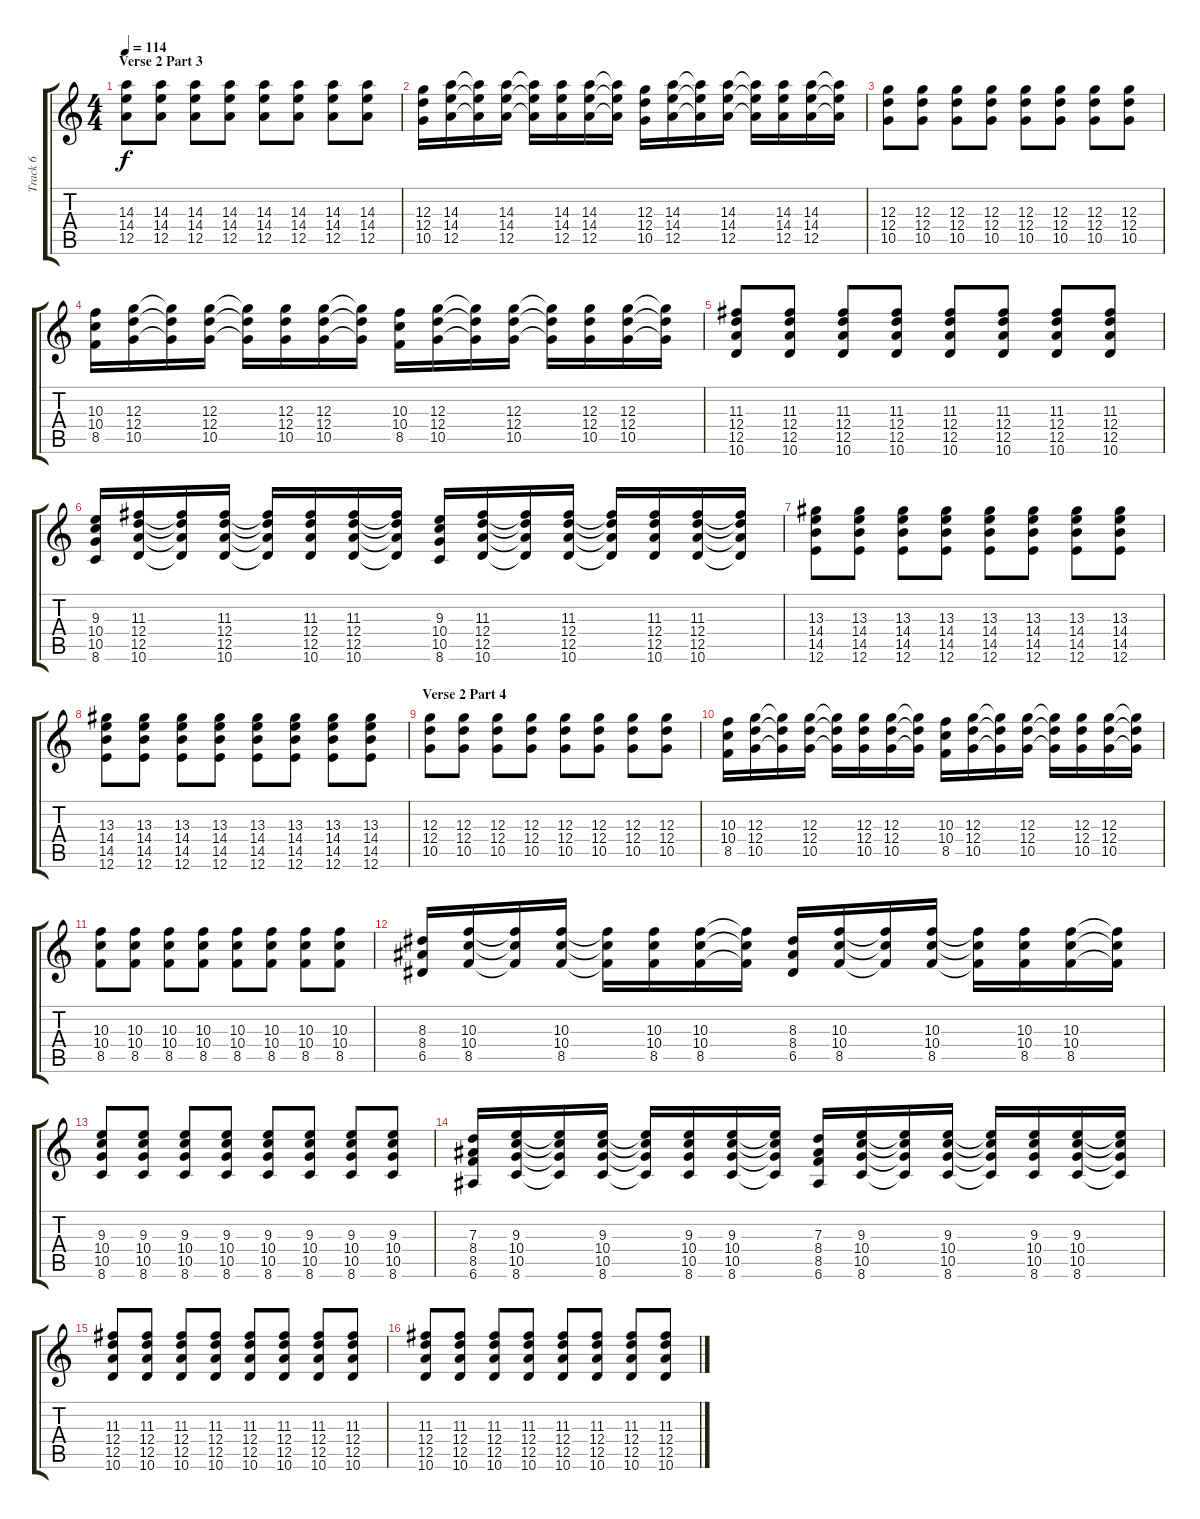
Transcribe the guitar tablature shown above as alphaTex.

\track ("Track 6" "Track 6") {instrument electricguitarclean}
\staff {score tabs}
\tuning (E4 B3 G3 D3 A2 E2) {hide}
\ts (4 4)
\section ("" "Verse 2 Part 3")
\tempo 114
\clef g2
\ks c
(14.3 14.4 12.5).8{dy f} (14.3 14.4 12.5).8 (14.3 14.4 12.5).8 (14.3 14.4 12.5).8 (14.3 14.4 12.5).8 (14.3 14.4 12.5).8 (14.3 14.4 12.5).8 (14.3 14.4 12.5).8 |
(12.3 12.4 10.5).16 (14.3 14.4 12.5).16 (14.3{t} 14.4{t} 12.5{t}).16 (14.3 14.4 12.5).16 (14.3{t} 14.4{t} 12.5{t}).16 (14.3 14.4 12.5).16 (14.3 14.4 12.5).16 (14.3{t} 14.4{t} 12.5{t}).16 (12.3 12.4 10.5).16 (14.3 14.4 12.5).16 (14.3{t} 14.4{t} 12.5{t}).16 (14.3 14.4 12.5).16 (14.3{t} 14.4{t} 12.5{t}).16 (14.3 14.4 12.5).16 (14.3 14.4 12.5).16 (14.3{t} 14.4{t} 12.5{t}).16 |
(12.3 12.4 10.5).8 (12.3 12.4 10.5).8 (12.3 12.4 10.5).8 (12.3 12.4 10.5).8 (12.3 12.4 10.5).8 (12.3 12.4 10.5).8 (12.3 12.4 10.5).8 (12.3 12.4 10.5).8 |
(10.3 10.4 8.5).16 (12.3 12.4 10.5).16 (12.3{t} 12.4{t} 10.5{t}).16 (12.3 12.4 10.5).16 (12.3{t} 12.4{t} 10.5{t}).16 (12.3 12.4 10.5).16 (12.3 12.4 10.5).16 (12.3{t} 12.4{t} 10.5{t}).16 (10.3 10.4 8.5).16 (12.3 12.4 10.5).16 (12.3{t} 12.4{t} 10.5{t}).16 (12.3 12.4 10.5).16 (12.3{t} 12.4{t} 10.5{t}).16 (12.3 12.4 10.5).16 (12.3 12.4 10.5).16 (12.3{t} 12.4{t} 10.5{t}).16 |
(11.3 12.4 12.5 10.6).8 (11.3 12.4 12.5 10.6).8 (11.3 12.4 12.5 10.6).8 (11.3 12.4 12.5 10.6).8 (11.3 12.4 12.5 10.6).8 (11.3 12.4 12.5 10.6).8 (11.3 12.4 12.5 10.6).8 (11.3 12.4 12.5 10.6).8 |
(9.3 10.4 10.5 8.6).16 (11.3 12.4 12.5 10.6).16 (11.3{t} 12.4{t} 12.5{t} 10.6{t}).16 (11.3 12.4 12.5 10.6).16 (11.3{t} 12.4{t} 12.5{t} 10.6{t}).16 (11.3 12.4 12.5 10.6).16 (11.3 12.4 12.5 10.6).16 (11.3{t} 12.4{t} 12.5{t} 10.6{t}).16 (9.3 10.4 10.5 8.6).16 (11.3 12.4 12.5 10.6).16 (11.3{t} 12.4{t} 12.5{t} 10.6{t}).16 (11.3 12.4 12.5 10.6).16 (11.3{t} 12.4{t} 12.5{t} 10.6{t}).16 (11.3 12.4 12.5 10.6).16 (11.3 12.4 12.5 10.6).16 (11.3{t} 12.4{t} 12.5{t} 10.6{t}).16 |
(13.3 14.4 14.5 12.6).8 (13.3 14.4 14.5 12.6).8 (13.3 14.4 14.5 12.6).8 (13.3 14.4 14.5 12.6).8 (13.3 14.4 14.5 12.6).8 (13.3 14.4 14.5 12.6).8 (13.3 14.4 14.5 12.6).8 (13.3 14.4 14.5 12.6).8 |
(13.3 14.4 14.5 12.6).8 (13.3 14.4 14.5 12.6).8 (13.3 14.4 14.5 12.6).8 (13.3 14.4 14.5 12.6).8 (13.3 14.4 14.5 12.6).8 (13.3 14.4 14.5 12.6).8 (13.3 14.4 14.5 12.6).8 (13.3 14.4 14.5 12.6).8 |
\section ("" "Verse 2 Part 4")
(12.3 12.4 10.5).8 (12.3 12.4 10.5).8 (12.3 12.4 10.5).8 (12.3 12.4 10.5).8 (12.3 12.4 10.5).8 (12.3 12.4 10.5).8 (12.3 12.4 10.5).8 (12.3 12.4 10.5).8 |
(10.3 10.4 8.5).16 (12.3 12.4 10.5).16 (12.3{t} 12.4{t} 10.5{t}).16 (12.3 12.4 10.5).16 (12.3{t} 12.4{t} 10.5{t}).16 (12.3 12.4 10.5).16 (12.3 12.4 10.5).16 (12.3{t} 12.4{t} 10.5{t}).16 (10.3 10.4 8.5).16 (12.3 12.4 10.5).16 (12.3{t} 12.4{t} 10.5{t}).16 (12.3 12.4 10.5).16 (12.3{t} 12.4{t} 10.5{t}).16 (12.3 12.4 10.5).16 (12.3 12.4 10.5).16 (12.3{t} 12.4{t} 10.5{t}).16 |
(10.3 10.4 8.5).8 (10.3 10.4 8.5).8 (10.3 10.4 8.5).8 (10.3 10.4 8.5).8 (10.3 10.4 8.5).8 (10.3 10.4 8.5).8 (10.3 10.4 8.5).8 (10.3 10.4 8.5).8 |
(8.3 8.4 6.5).16 (10.3 10.4 8.5).16 (10.3{t} 10.4{t} 8.5{t}).16 (10.3 10.4 8.5).16 (10.3{t} 10.4{t} 8.5{t}).16 (10.3 10.4 8.5).16 (10.3 10.4 8.5).16 (10.3{t} 10.4{t} 8.5{t}).16 (8.3 8.4 6.5).16 (10.3 10.4 8.5).16 (10.3{t} 10.4{t} 8.5{t}).16 (10.3 10.4 8.5).16 (10.3{t} 10.4{t} 8.5{t}).16 (10.3 10.4 8.5).16 (10.3 10.4 8.5).16 (10.3{t} 10.4{t} 8.5{t}).16 |
(9.3 10.4 10.5 8.6).8 (9.3 10.4 10.5 8.6).8 (9.3 10.4 10.5 8.6).8 (9.3 10.4 10.5 8.6).8 (9.3 10.4 10.5 8.6).8 (9.3 10.4 10.5 8.6).8 (9.3 10.4 10.5 8.6).8 (9.3 10.4 10.5 8.6).8 |
(7.3 8.4 8.5 6.6).16 (9.3 10.4 10.5 8.6).16 (9.3{t} 10.4{t} 10.5{t} 8.6{t}).16 (9.3 10.4 10.5 8.6).16 (9.3{t} 10.4{t} 10.5{t} 8.6{t}).16 (9.3 10.4 10.5 8.6).16 (9.3 10.4 10.5 8.6).16 (9.3{t} 10.4{t} 10.5{t} 8.6{t}).16 (7.3 8.4 8.5 6.6).16 (9.3 10.4 10.5 8.6).16 (9.3{t} 10.4{t} 10.5{t} 8.6{t}).16 (9.3 10.4 10.5 8.6).16 (9.3{t} 10.4{t} 10.5{t} 8.6{t}).16 (9.3 10.4 10.5 8.6).16 (9.3 10.4 10.5 8.6).16 (9.3{t} 10.4{t} 10.5{t} 8.6{t}).16 |
(11.3 12.4 12.5 10.6).8 (11.3 12.4 12.5 10.6).8 (11.3 12.4 12.5 10.6).8 (11.3 12.4 12.5 10.6).8 (11.3 12.4 12.5 10.6).8 (11.3 12.4 12.5 10.6).8 (11.3 12.4 12.5 10.6).8 (11.3 12.4 12.5 10.6).8 |
(11.3 12.4 12.5 10.6).8 (11.3 12.4 12.5 10.6).8 (11.3 12.4 12.5 10.6).8 (11.3 12.4 12.5 10.6).8 (11.3 12.4 12.5 10.6).8 (11.3 12.4 12.5 10.6).8 (11.3 12.4 12.5 10.6).8 (11.3 12.4 12.5 10.6).8
